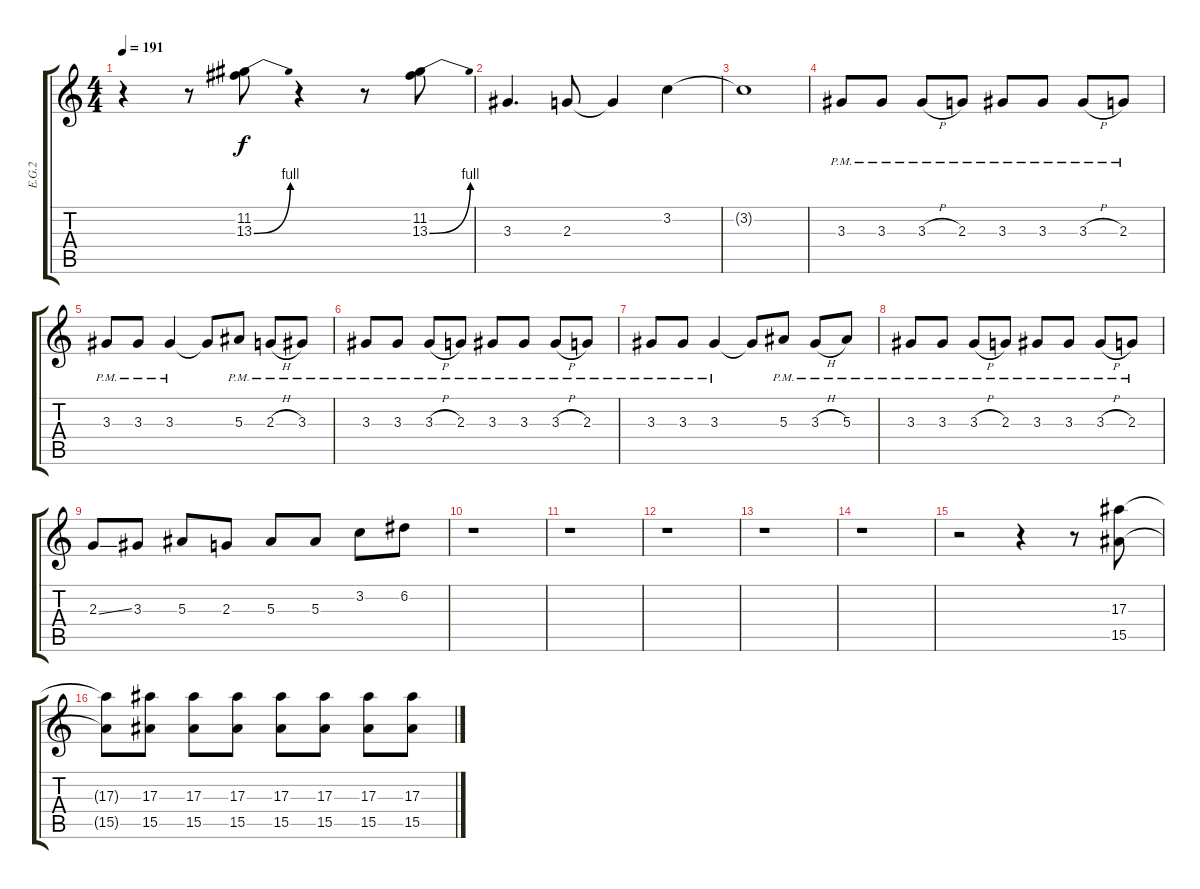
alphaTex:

\track ("E.G.2" "E.G.2") {instrument distortionguitar}
\staff {score tabs}
\tuning (D4 A3 F3 C3 G2 C2) {hide}
\ts (4 4)
\tempo 191
\clef g2
\ks c
r.4{dy f} r.8 (11.2 13.3{be (bend 0 0 60 4)}).8 r.4 r.8 (11.2 13.3{be (bend 0 0 60 4)}).8 |
3.3.4{d} 2.3.8 2.3{t}.4 3.2.4 |
3.2{t}.1 |
3.3{pm}.8 3.3{pm}.8 3.3{h pm}.8 2.3{pm}.8 3.3{pm}.8 3.3{pm}.8 3.3{h pm}.8 2.3{pm}.8 |
3.3{pm}.8 3.3{pm}.8 3.3{pm}.4 3.3{t}.8 5.3{pm}.8 2.3{h pm}.8 3.3{pm}.8 |
3.3{pm}.8 3.3{pm}.8 3.3{h pm}.8 2.3{pm}.8 3.3{pm}.8 3.3{pm}.8 3.3{h pm}.8 2.3{pm}.8 |
3.3{pm}.8 3.3{pm}.8 3.3{pm}.4 3.3{t}.8 5.3{pm}.8 3.3{h pm}.8 5.3{pm}.8 |
3.3{pm}.8 3.3{pm}.8 3.3{h pm}.8 2.3{pm}.8 3.3{pm}.8 3.3{pm}.8 3.3{h pm}.8 2.3{pm}.8 |
2.3{ss}.8 3.3.8 5.3.8 2.3.8 5.3.8 5.3.8 3.2.8 6.2.8 |
r.1 |
r.1 |
r.1 |
r.1 |
r.1 |
r.2 r.4 r.8 (17.3 15.5).8 |
(17.3{t} 15.5{t}).8 (17.3 15.5).8 (17.3 15.5).8 (17.3 15.5).8 (17.3 15.5).8 (17.3 15.5).8 (17.3 15.5).8 (17.3 15.5).8
